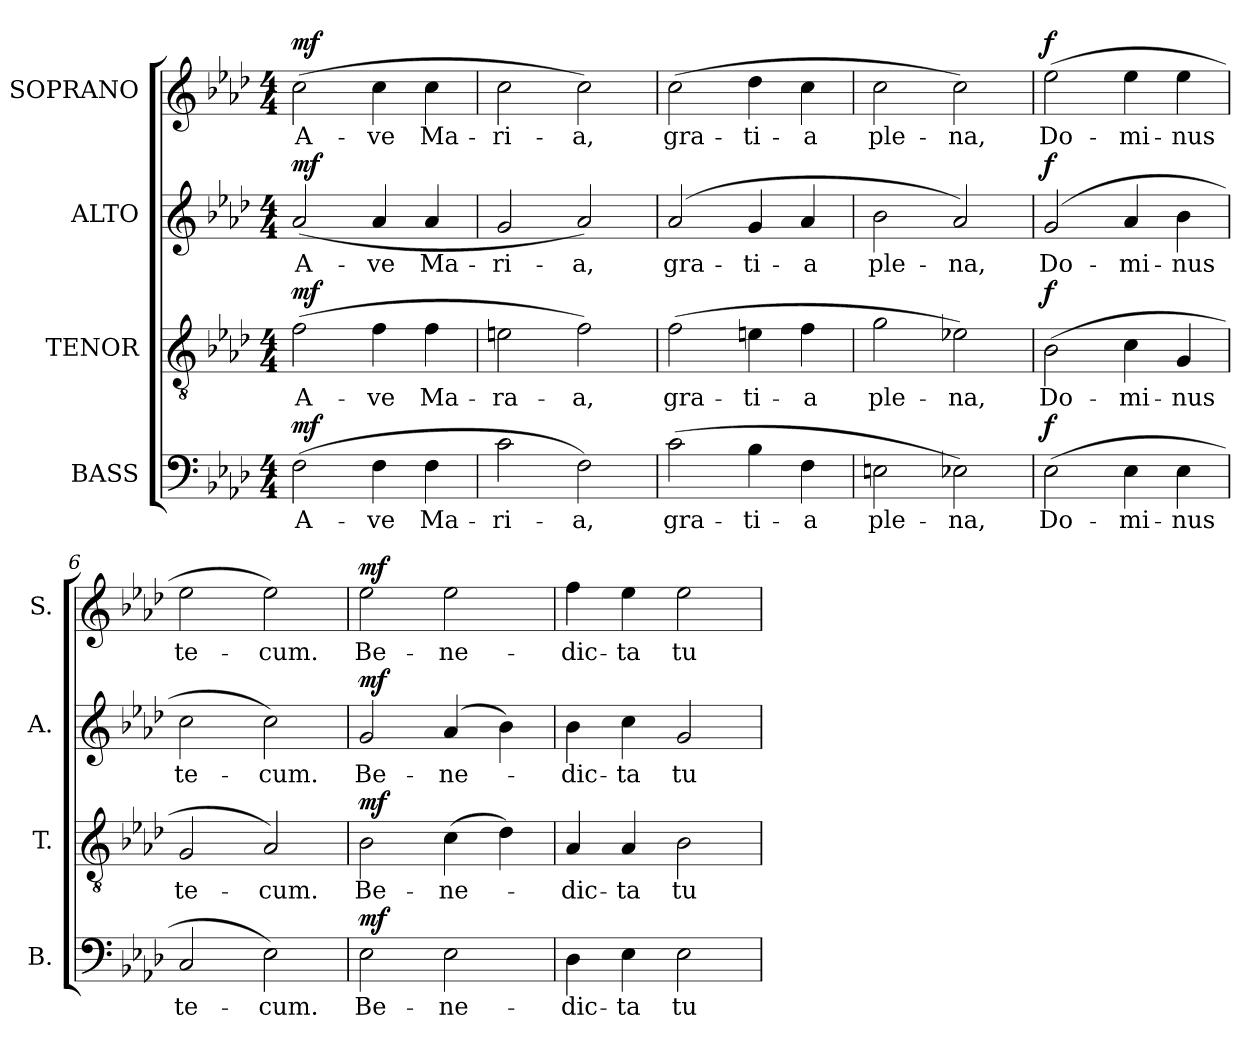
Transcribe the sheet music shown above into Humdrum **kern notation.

**kern	**text	**dynam	**kern	**text	**dynam	**kern	**text	**dynam	**kern	**text	**dynam
*part4	*part4	*part4	*part3	*part3	*part3	*part2	*part2	*part2	*part1	*part1	*part1
*staff4	*staff4	*staff4	*staff3	*staff3	*staff3	*staff2	*staff2	*staff2	*staff1	*staff1	*staff1
*I"BASS	*	*	*I"TENOR	*	*	*I"ALTO	*	*	*I"SOPRANO	*	*
*I'B.	*	*	*I'T.	*	*	*I'A.	*	*	*I'S.	*	*
!!LO:PB:g=z
*clefF4	*	*	*clefGv2	*	*	*clefG2	*	*	*clefG2	*	*
*	*	*	*ITrd7c12	*	*	*	*	*	*	*	*
*k[b-e-a-d-]	*	*	*k[b-e-a-d-]	*	*	*k[b-e-a-d-]	*	*	*k[b-e-a-d-]	*	*
*f:	*	*	*f:	*	*	*f:	*	*	*f:	*	*
*M4/4	*	*	*M4/4	*	*	*M4/4	*	*	*M4/4	*	*
*MM80	*	*	*MM80	*	*	*MM80	*	*	*MM80	*	*
=1	=1	=1	=1	=1	=1	=1	=1	=1	=1	=1	=1
!	!LO:LY:b:color=#000000	!	!	!	!	!	!	!	!	!	!
!	!	!	!	!LO:LY:b:color=#000000	!	!	!	!	!	!	!
!	!	!	!	!	!	!	!LO:LY:b:color=#000000	!	!	!	!
!	!	!	!	!	!	!	!	!	!	!LO:LY:b:color=#000000	!
(2Fi\	A-	mf	(2Fi\	A-	mf	(2a-i/	A-	mf	(2cci\	A-	mf
!	!LO:LY:b:color=#000000	!	!	!	!	!	!	!	!	!	!
!	!	!	!	!LO:LY:b:color=#000000	!	!	!	!	!	!	!
!	!	!	!	!	!	!	!LO:LY:b:color=#000000	!	!	!	!
!	!	!	!	!	!	!	!	!	!	!LO:LY:b:color=#000000	!
4Fi\	-ve	.	4Fi\	-ve	.	4a-i/	-ve	.	4cci\	-ve	.
!	!LO:LY:b:color=#000000	!	!	!	!	!	!	!	!	!	!
!	!	!	!	!LO:LY:b:color=#000000	!	!	!	!	!	!	!
!	!	!	!	!	!	!	!LO:LY:b:color=#000000	!	!	!	!
!	!	!	!	!	!	!	!	!	!	!LO:LY:b:color=#000000	!
4Fi\	Ma-	.	4Fi\	Ma-	.	4a-i/	Ma-	.	4cci\	Ma-	.
=2	=2	=2	=2	=2	=2	=2	=2	=2	=2	=2	=2
!	!LO:LY:b:color=#000000	!	!	!	!	!	!	!	!	!	!
!	!	!	!	!LO:LY:b:color=#000000	!	!	!	!	!	!	!
!	!	!	!	!	!	!	!LO:LY:b:color=#000000	!	!	!	!
!	!	!	!	!	!	!	!	!	!	!LO:LY:b:color=#000000	!
2ci\	-ri-	.	2Eni\	-ra-	.	2gi/	-ri-	.	2cci\	-ri-	.
!	!LO:LY:b:color=#000000	!	!	!	!	!	!	!	!	!	!
!	!	!	!	!LO:LY:b:color=#000000	!	!	!	!	!	!	!
!	!	!	!	!	!	!	!LO:LY:b:color=#000000	!	!	!	!
!	!	!	!	!	!	!	!	!	!	!LO:LY:b:color=#000000	!
2Fi\)	-a,	.	2Fi\)	-a,	.	2a-i/)	-a,	.	2cci\)	-a,	.
=3	=3	=3	=3	=3	=3	=3	=3	=3	=3	=3	=3
!	!LO:LY:b:color=#000000	!	!	!	!	!	!	!	!	!	!
!	!	!	!	!LO:LY:b:color=#000000	!	!	!	!	!	!	!
!	!	!	!	!	!	!	!LO:LY:b:color=#000000	!	!	!	!
!	!	!	!	!	!	!	!	!	!	!LO:LY:b:color=#000000	!
(2ci\	gra-	.	(2Fi\	gra-	.	(2a-i/	gra-	.	(2cci\	gra-	.
!	!LO:LY:b:color=#000000	!	!	!	!	!	!	!	!	!	!
!	!	!	!	!LO:LY:b:color=#000000	!	!	!	!	!	!	!
!	!	!	!	!	!	!	!LO:LY:b:color=#000000	!	!	!	!
!	!	!	!	!	!	!	!	!	!	!LO:LY:b:color=#000000	!
4B-i\	-ti-	.	4Eni\	-ti-	.	4gi/	-ti-	.	4dd-i\	-ti-	.
!	!LO:LY:b:color=#000000	!	!	!	!	!	!	!	!	!	!
!	!	!	!	!LO:LY:b:color=#000000	!	!	!	!	!	!	!
!	!	!	!	!	!	!	!LO:LY:b:color=#000000	!	!	!	!
!	!	!	!	!	!	!	!	!	!	!LO:LY:b:color=#000000	!
4Fi\	-a	.	4Fi\	-a	.	4a-i/	-a	.	4cci\	-a	.
=4	=4	=4	=4	=4	=4	=4	=4	=4	=4	=4	=4
!	!LO:LY:b:color=#000000	!	!	!	!	!	!	!	!	!	!
!	!	!	!	!LO:LY:b:color=#000000	!	!	!	!	!	!	!
!	!	!	!	!	!	!	!LO:LY:b:color=#000000	!	!	!	!
!	!	!	!	!	!	!	!	!	!	!LO:LY:b:color=#000000	!
2Eni\	ple-	.	2Gi\	ple-	.	2b-i\	ple-	.	2cci\	ple-	.
!	!LO:LY:b:color=#000000	!	!	!	!	!	!	!	!	!	!
!	!	!	!	!LO:LY:b:color=#000000	!	!	!	!	!	!	!
!	!	!	!	!	!	!	!LO:LY:b:color=#000000	!	!	!	!
!	!	!	!	!	!	!	!	!	!	!LO:LY:b:color=#000000	!
2E-Xi\)	-na,	.	2E-Xi\)	-na,	.	2a-i/)	-na,	.	2cci\)	-na,	.
=5	=5	=5	=5	=5	=5	=5	=5	=5	=5	=5	=5
!	!LO:LY:b:color=#000000	!	!	!	!	!	!	!	!	!	!
!	!	!	!	!LO:LY:b:color=#000000	!	!	!	!	!	!	!
!	!	!	!	!	!	!	!LO:LY:b:color=#000000	!	!	!	!
!	!	!	!	!	!	!	!	!	!	!LO:LY:b:color=#000000	!
(2E-i\	Do-	f	(2BB-i\	Do-	f	(2gi/	Do-	f	(2ee-i\	Do-	f
!	!LO:LY:b:color=#000000	!	!	!	!	!	!	!	!	!	!
!	!	!	!	!LO:LY:b:color=#000000	!	!	!	!	!	!	!
!	!	!	!	!	!	!	!LO:LY:b:color=#000000	!	!	!	!
!	!	!	!	!	!	!	!	!	!	!LO:LY:b:color=#000000	!
4E-i\	-mi-	.	4Ci\	-mi-	.	4a-i/	-mi-	.	4ee-i\	-mi-	.
!	!LO:LY:b:color=#000000	!	!	!	!	!	!	!	!	!	!
!	!	!	!	!LO:LY:b:color=#000000	!	!	!	!	!	!	!
!	!	!	!	!	!	!	!LO:LY:b:color=#000000	!	!	!	!
!	!	!	!	!	!	!	!	!	!	!LO:LY:b:color=#000000	!
4E-i\	-nus	.	4GGi/	-nus	.	4b-i\	-nus	.	4ee-i\	-nus	.
=6	=6	=6	=6	=6	=6	=6	=6	=6	=6	=6	=6
!	!LO:LY:b:color=#000000	!	!	!	!	!	!	!	!	!	!
!	!	!	!	!LO:LY:b:color=#000000	!	!	!	!	!	!	!
!	!	!	!	!	!	!	!LO:LY:b:color=#000000	!	!	!	!
!	!	!	!	!	!	!	!	!	!	!LO:LY:b:color=#000000	!
2Ci/	te-	.	2GGi/	te-	.	2cci\	te-	.	2ee-i\	te-	.
!	!LO:LY:b:color=#000000	!	!	!	!	!	!	!	!	!	!
!	!	!	!	!LO:LY:b:color=#000000	!	!	!	!	!	!	!
!	!	!	!	!	!	!	!LO:LY:b:color=#000000	!	!	!	!
!	!	!	!	!	!	!	!	!	!	!LO:LY:b:color=#000000	!
2E-i\)	-cum.	.	2AA-i/)	-cum.	.	2cci\)	-cum.	.	2ee-i\)	-cum.	.
=7	=7	=7	=7	=7	=7	=7	=7	=7	=7	=7	=7
!	!LO:LY:b:color=#000000	!	!	!	!	!	!	!	!	!	!
!	!	!	!	!LO:LY:b:color=#000000	!	!	!	!	!	!	!
!	!	!	!	!	!	!	!LO:LY:b:color=#000000	!	!	!	!
!	!	!	!	!	!	!	!	!	!	!LO:LY:b:color=#000000	!
2E-i\	Be-	mf	2BB-i\	Be-	mf	2gi/	Be-	mf	2ee-i\	Be-	mf
!	!LO:LY:b:color=#000000	!	!	!	!	!	!	!	!	!	!
!	!	!	!	!LO:LY:b:color=#000000	!	!	!	!	!	!	!
!	!	!	!	!	!	!	!LO:LY:b:color=#000000	!	!	!	!
!	!	!	!	!	!	!	!	!	!	!LO:LY:b:color=#000000	!
2E-i\	-ne-	.	(4Ci\	-ne-	.	(4a-i/	-ne-	.	2ee-i\	-ne-	.
.	.	.	4D-i\)	.	.	4b-i\)	.	.	.	.	.
=8	=8	=8	=8	=8	=8	=8	=8	=8	=8	=8	=8
!	!LO:LY:b:color=#000000	!	!	!	!	!	!	!	!	!	!
!	!	!	!	!LO:LY:b:color=#000000	!	!	!	!	!	!	!
!	!	!	!	!	!	!	!LO:LY:b:color=#000000	!	!	!	!
!	!	!	!	!	!	!	!	!	!	!LO:LY:b:color=#000000	!
4D-i\	-dic-	.	4AA-i/	-dic-	.	4b-i\	-dic-	.	4ffi\	-dic-	.
!	!LO:LY:b:color=#000000	!	!	!	!	!	!	!	!	!	!
!	!	!	!	!LO:LY:b:color=#000000	!	!	!	!	!	!	!
!	!	!	!	!	!	!	!LO:LY:b:color=#000000	!	!	!	!
!	!	!	!	!	!	!	!	!	!	!LO:LY:b:color=#000000	!
4E-i\	-ta	.	4AA-i/	-ta	.	4cci\	-ta	.	4ee-i\	-ta	.
!	!LO:LY:b:color=#000000	!	!	!	!	!	!	!	!	!	!
!	!	!	!	!LO:LY:b:color=#000000	!	!	!	!	!	!	!
!	!	!	!	!	!	!	!LO:LY:b:color=#000000	!	!	!	!
!	!	!	!	!	!	!	!	!	!	!LO:LY:b:color=#000000	!
2E-i\	tu	.	2BB-i\	tu	.	2gi/	tu	.	2ee-i\	tu	.
=	=	=	=	=	=	=	=	=	=	=	=
*-	*-	*-	*-	*-	*-	*-	*-	*-	*-	*-	*-
